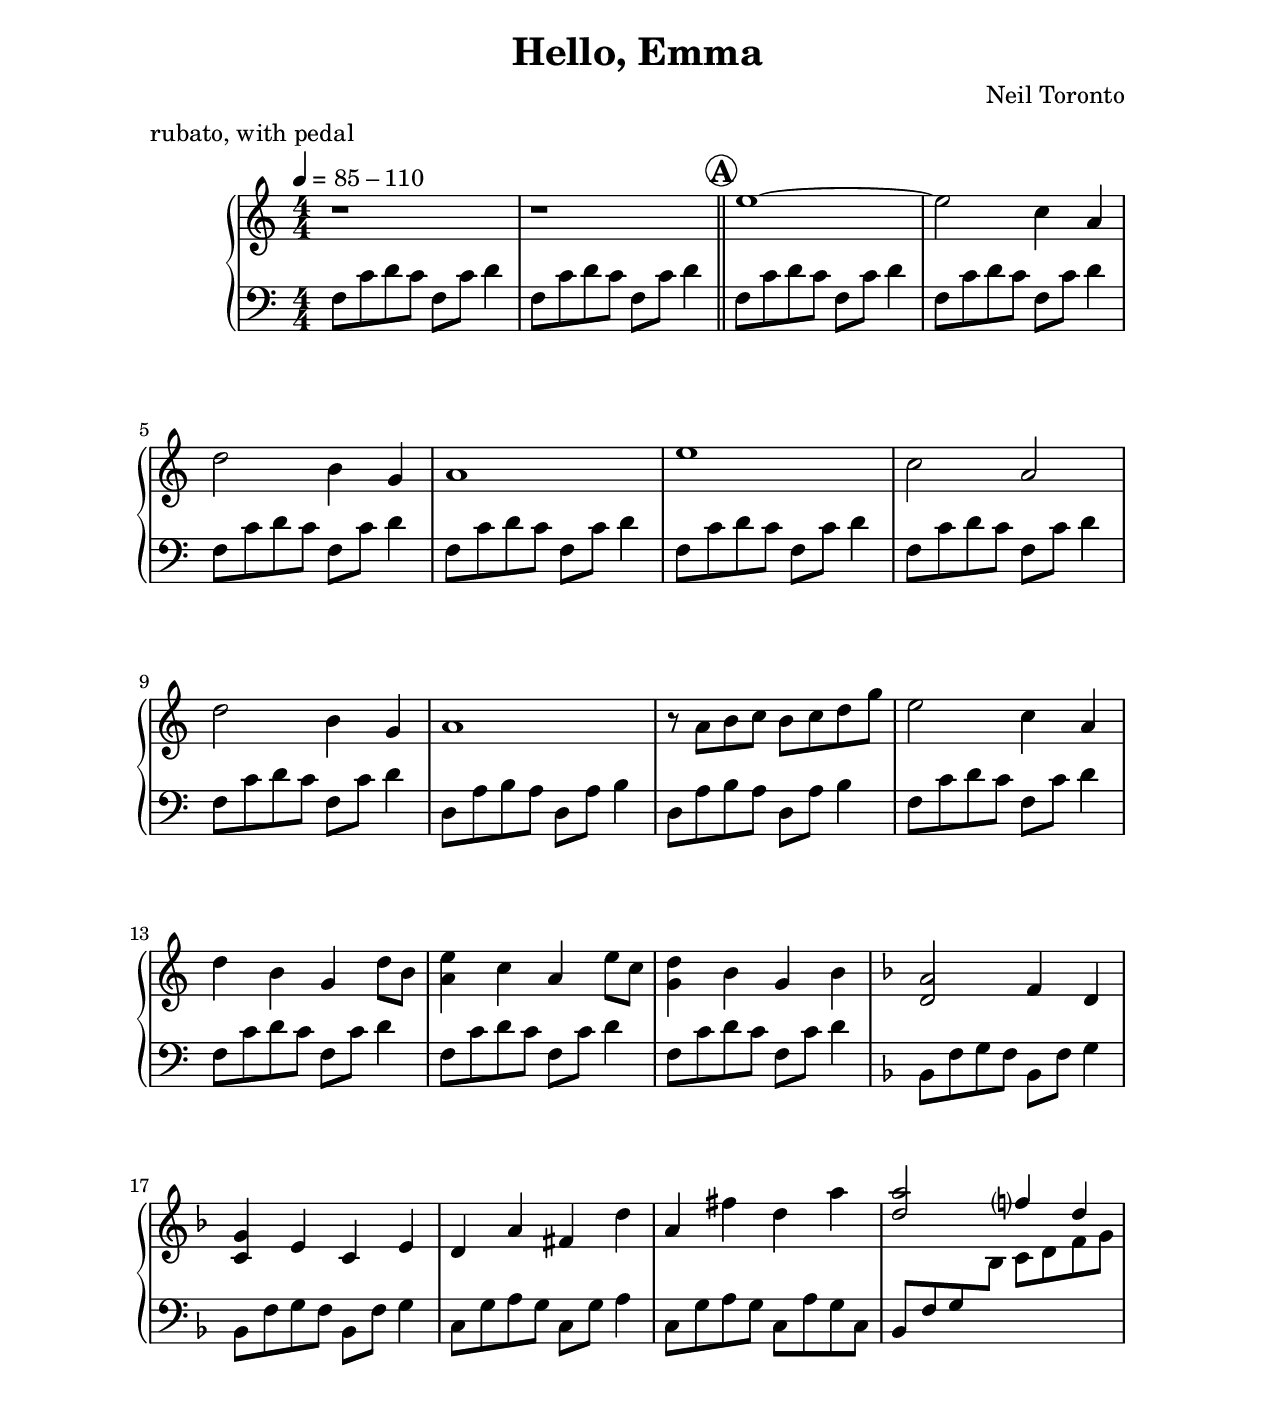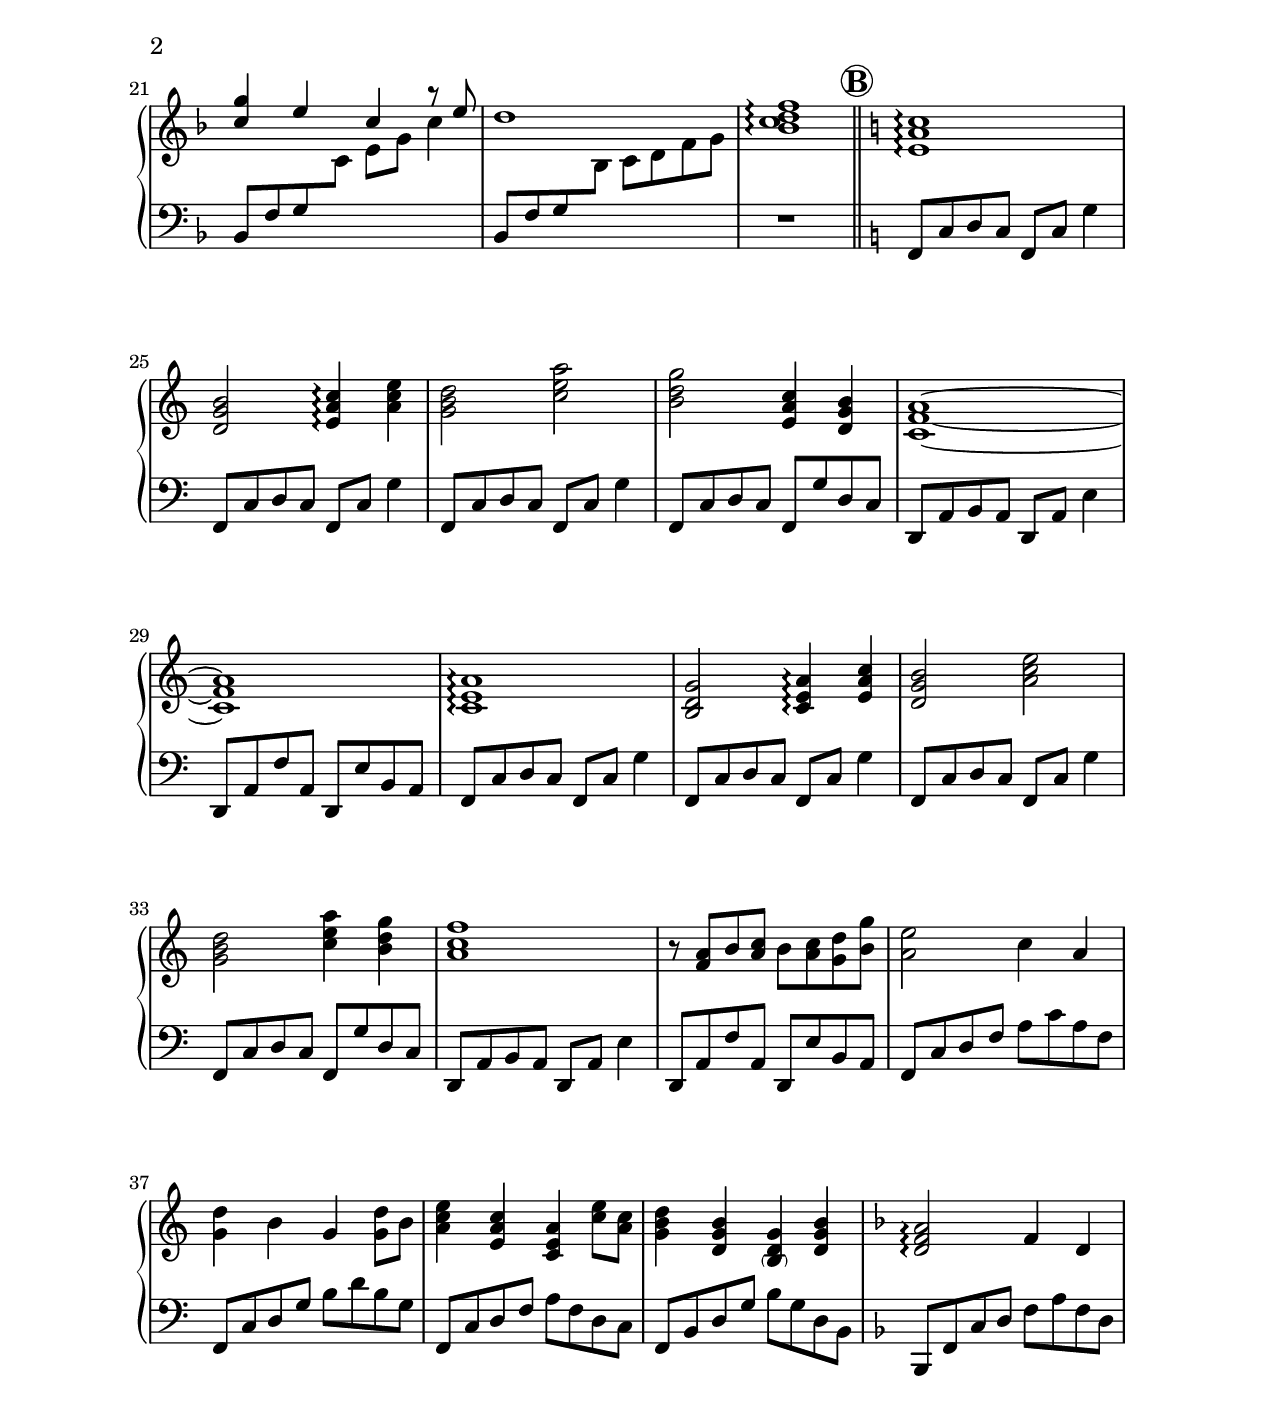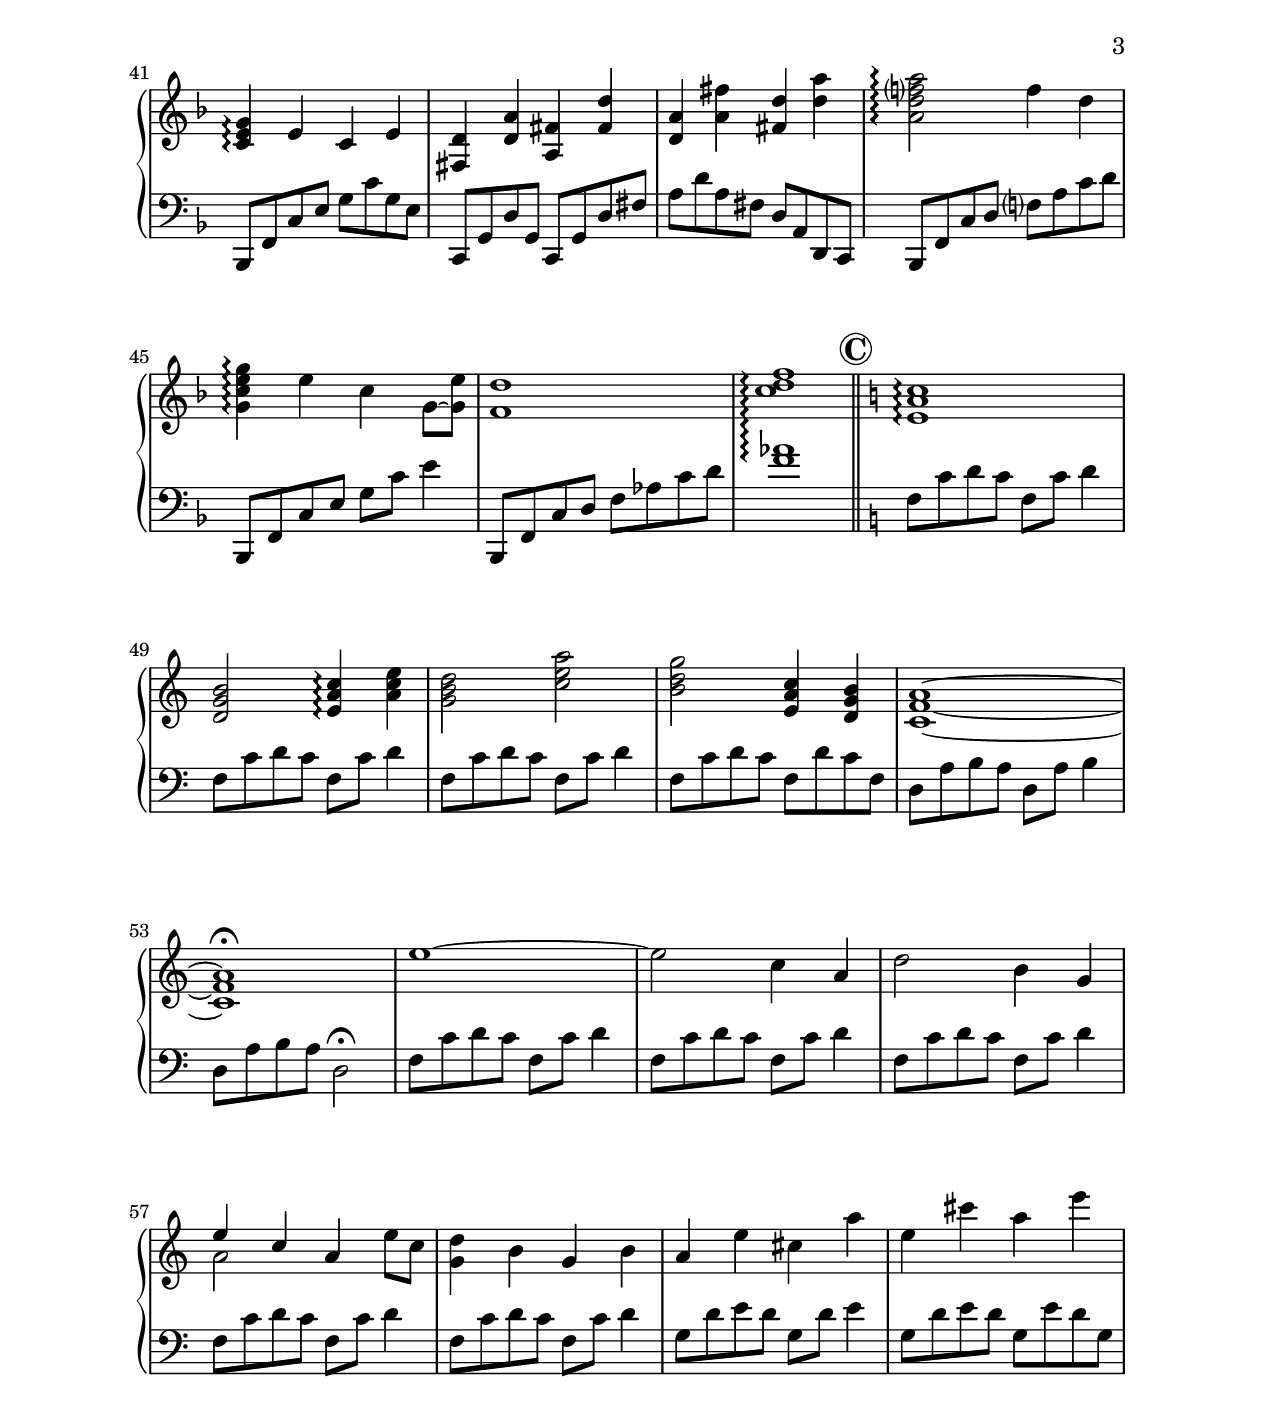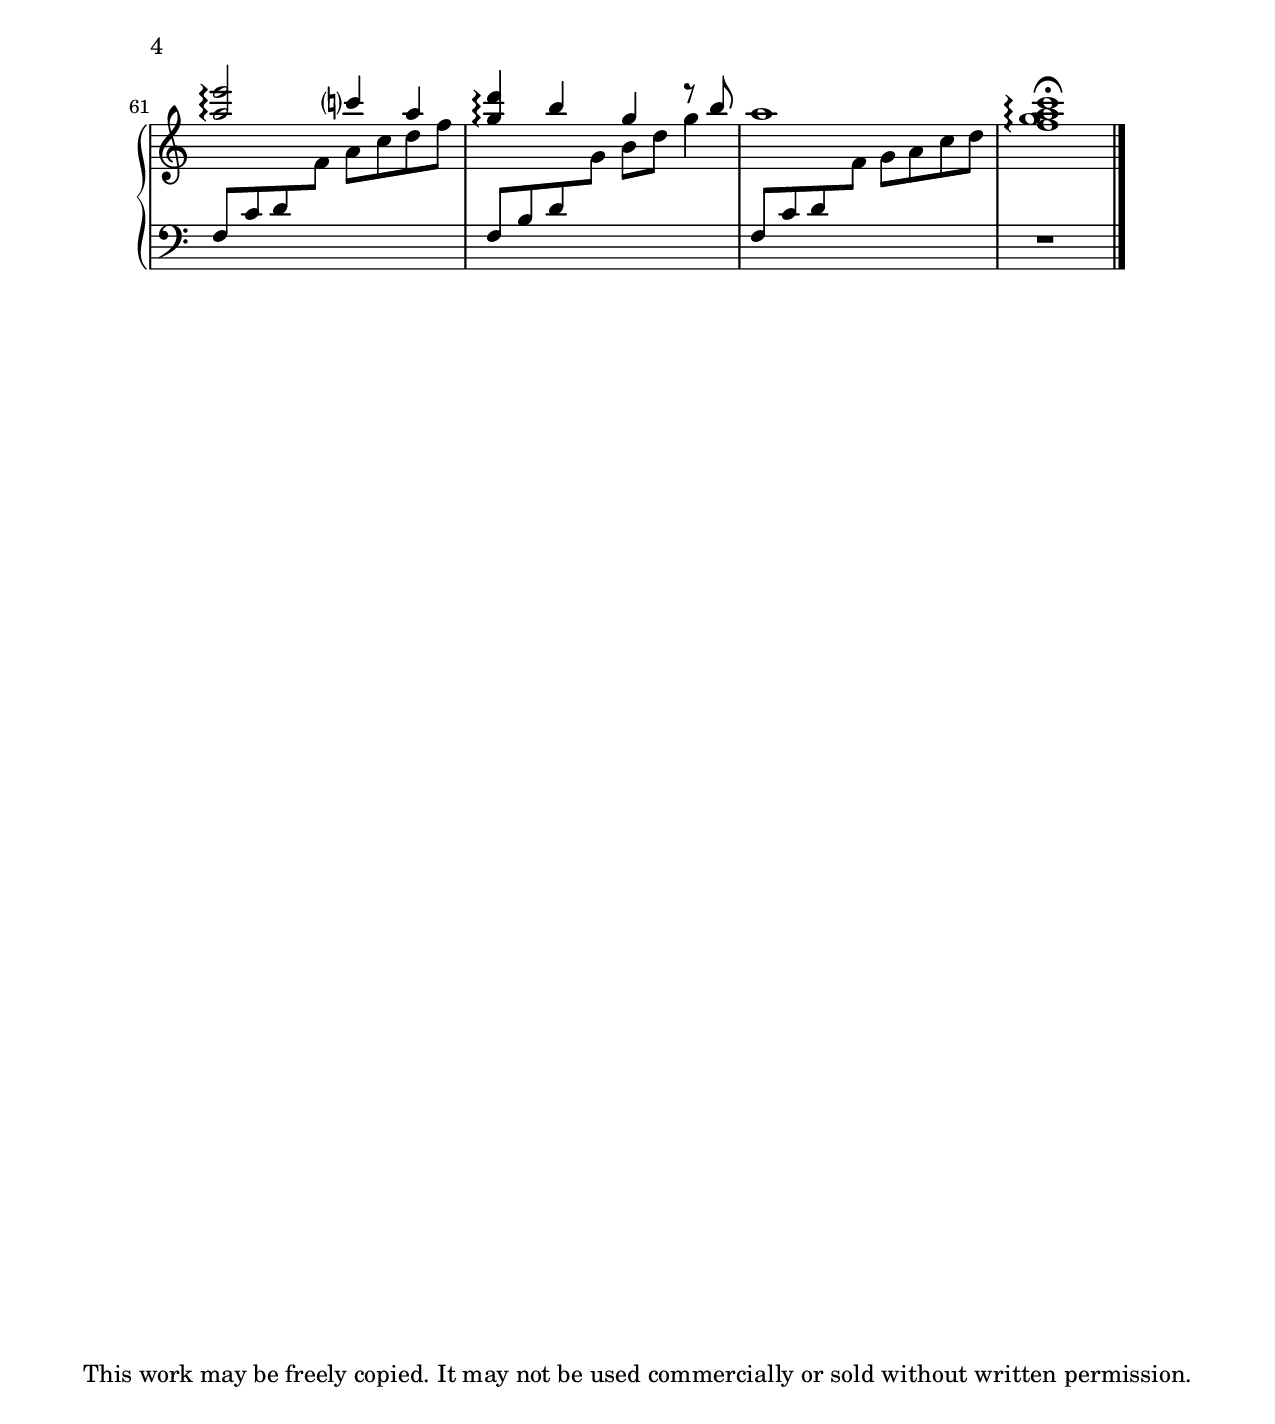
\include "../common.ly"

\header {
	title = "Hello, Emma"
	meter = "rubato, with pedal"
}

upperIntro = {
  \clef treble
	\key f \lydian
  r1 | r1 |
}

lowerIntro = {
  \clef bass
	\key f \lydian

  f8 c' d' c' f c' d'4 |
  f8 c' d' c' f c' d'4 |
}

upperA = {
  \clef treble

  e''1 ~ |
  e''2 c''4 a' |
  d''2 b'4 g' |
  a'1

  e''1 |
  c''2 a' |
  d''2 b'4 g' |
  a'1
  r8 a' b' c'' b' c'' d'' g'' |

  e''2 c''4 a' |
  d'' b' g' d''8 b' |
  <a' e''>4 c'' a' e''8 c'' |
  <g' d''>4 b'  g' b' |

  \key bes \lydian
  <d' a'>2 f'4 d' |
  <c' g'>4 e' c' e' |
  d'4 a' fis' d'' |
  a' fis'' d'' a'' |

  \stemUp
  <d'' a''>2 f''4 d''
  <c'' g''>4 e'' c''4 r8 e'' |
  \stemNeutral
  d''1 |
  <bes' c'' d'' f''>1\arpeggio |
}

lowerA = {
  \clef bass

  f8 c' d' c' f c' d'4 |
  f8 c' d' c' f c' d'4 |
  f8 c' d' c' f c' d'4 |
  f8 c' d' c' f c' d'4 |

  f8 c' d' c' f c' d'4 |
  f8 c' d' c' f c' d'4 |
  f8 c' d' c' f c' d'4 |
  d8 a b a d a b4 |
  d8 a b a d a b4 |

  f8 c' d' c' f c' d'4 |
  f8 c' d' c' f c' d'4 |
  f8 c' d' c' f c' d'4 |
  f8 c' d' c' f c' d'4 |

  \key bes \lydian
  bes,8 f g f bes, f g4 |
  bes,8 f g f bes, f g4 |
  c8 g a g c g a4 |
  c8 g a g c a g c |

  bes,8 f g \change Staff = "up" bes \stemDown c' d' f' g' \stemNeutral \change Staff = "down" |
  bes,8 f g \change Staff = "up" c' \stemDown e' g' c''4 \stemNeutral \change Staff = "down" |
  bes,8 f g \change Staff = "up" bes \stemDown c' d' f' g' \stemNeutral \change Staff = "down" |
  r1 |
}

upperB = {
  \clef treble

  \key f \lydian
  <e' a' c''>1\arpeggio |
  <d' g' b'>2 <e' a' c''>4\arpeggio <a' c'' e''> |
  <g' b' d''>2 <c'' e'' a''> |
  <b' d'' g''>2 <e' a' c''>4 <d' g' b'> |
  <c' f' a'>1 ~ |
  <c' f' a'>1

  <c' e' a'>1\arpeggio |
  <b d' g'>2 <c' e' a'>4\arpeggio <e' a' c''> |
  <d' g' b'>2 <a' c'' e''> |
  <g' b' d''>2 <c'' e'' a''>4 <b' d'' g''> |
  <a' c'' f''>1 |
  r8 <f' a'> b' <a' c''> b' <a' c''> <g' d''> <b' g''> |

  <a' e''>2 c''4 a' |
  <g' d''>4 b' g' <g' d''>8 b' |
  <a' c'' e''>4 <e' a' c''> <c' e' a'> <c'' e''>8 <a' c''> |
  <g' b' d''>4 <d' g' b'> <\parenthesize b d' g'> <d' g' b'> |

  \key bes \lydian
  <d' f' a'>2\arpeggio f'4 d' |
  <c' e' g'>4\arpeggio e' c' e' |
  <fis d'>4 <d' a'> <a fis'> <fis' d''> |
  <d' a'> <a' fis''> <fis' d''> <a'' d''> |

  <a' d'' f'' a''>2\arpeggio f''4 d'' |
  <g' c'' e'' g''>4\arpeggio e'' c'' g'8 ~ <g' e''> |
  <f' d''>1 |
  <c'' d'' f''>1\arpeggio |
}

lowerB = {
  \clef bass

  \key f \lydian
  f,8 c d c f, c g4 |
  f,8 c d c f, c g4 |
  f,8 c d c f, c g4 |
  f,8 c d c f, g d c |
  d,8 a, b, a, d, a, e4 |
  d,8 a, f  a, d, e  b, a, |

  f,8 c d c f, c g4 |
  f,8 c d c f, c g4 |
  f,8 c d c f, c g4 |
  f,8 c d c f, g d c |
  d,8 a, b, a, d, a, e4 |
  d,8 a, f  a, d, e  b, a, |

  f,8 c d f a c' a f |
  f,8 c d g b d' b g |
  f,8 c d f a f d c |
  f,8 b, d g b g d b,

  \key bes \lydian
  bes,,8 f, c d f a  f d |
  bes,,8 f, c e g c' g e |
  c,8 g, d g, c, g, d fis |
  a d' a fis d a, d, c, |

  bes,,8 f, c d f a c' d' |
  bes,,8 f, c e g c' e'4 |
  bes,,8 f, c d f aes c' d' |
  <f' aes'>1\arpeggio
}

upperC = {
  \clef treble

  \key f \lydian
  <e' a' c''>1\arpeggio |
  <d' g' b'>2 <e' a' c''>4\arpeggio <a' c'' e''> |
  <g' b' d''>2 <c'' e'' a''> |
  <b' d'' g''>2 <e' a' c''>4 <d' g' b'> |
  <c' f' a'>1 ~ |
  <c' f' a'>1\fermata

  e''1 ~ |
  e''2 c''4 a' |
  d''2 b'4 g' |
  <<{e''4 c''} \\ a'2>> a'4 e''8 c'' |
  <g' d''>4 b' g' b' |

  a'4 e'' cis'' a'' |
  e'' cis''' a'' e''' |
  \stemUp
  <a'' e'''>2\arpeggio c'''4 a'' |
  <g'' d'''>4\arpeggio b'' g'' r8 b'' |
  \stemNeutral

  a''1 |
  <f'' g'' a'' c'''>1\arpeggio\fermata
}

lowerC = {
  \clef bass

  \key f \lydian
  f8 c' d' c' f c' d'4 |
  f8 c' d' c' f c' d'4 |
  f8 c' d' c' f c' d'4 |
  f8 c' d' c' f d' c' f |
  d8 a b a d a b4 |
  d8 a b a d2\fermata |

  f8 c' d' c' f c' d'4 |
  f8 c' d' c' f c' d'4 |
  f8 c' d' c' f c' d'4 |
  f8 c' d' c' f c' d'4 |
  f8 c' d' c' f c' d'4 |

  g8 d' e' d' g d' e'4 |
  g8 d' e' d' g e' d' g |
  f8 c' d' \change Staff = "up" f' a' c'' d'' f'' \change Staff = "down" |
  f8 b d' \change Staff = "up" g' b' d'' g''4 \change Staff = "down" |

  f8 c' d' \change Staff = "up" f' g' a' c'' d'' \change Staff = "down" |
  r1
}

stuff = {
  \new PianoStaff <<
    \setupPianoStaff
    \new Staff = "up" {
      \setupRHStaff
      \time 4/4
      \tempo 4 = 85 ~ 110
      \upperIntro
      \bar "||" \mark \default
      \upperA
      \bar "||" \mark \default
      \upperB
      \bar "||" \mark \default
      \upperC
      \bar "|."
    }
    \new Staff = "down" {
      \setupLHStaff
      \lowerIntro
      \lowerA
      \lowerB
      \lowerC
    }
  >>
}

\score {
  \keepWithTag #'layout \removeWithTag #'midi \stuff
  \layout { }
}

\score {
  \unfoldRepeats \articulate <<
    \removeWithTag #'layout \keepWithTag #'midi \stuff
  >>
  \midi { }
}

